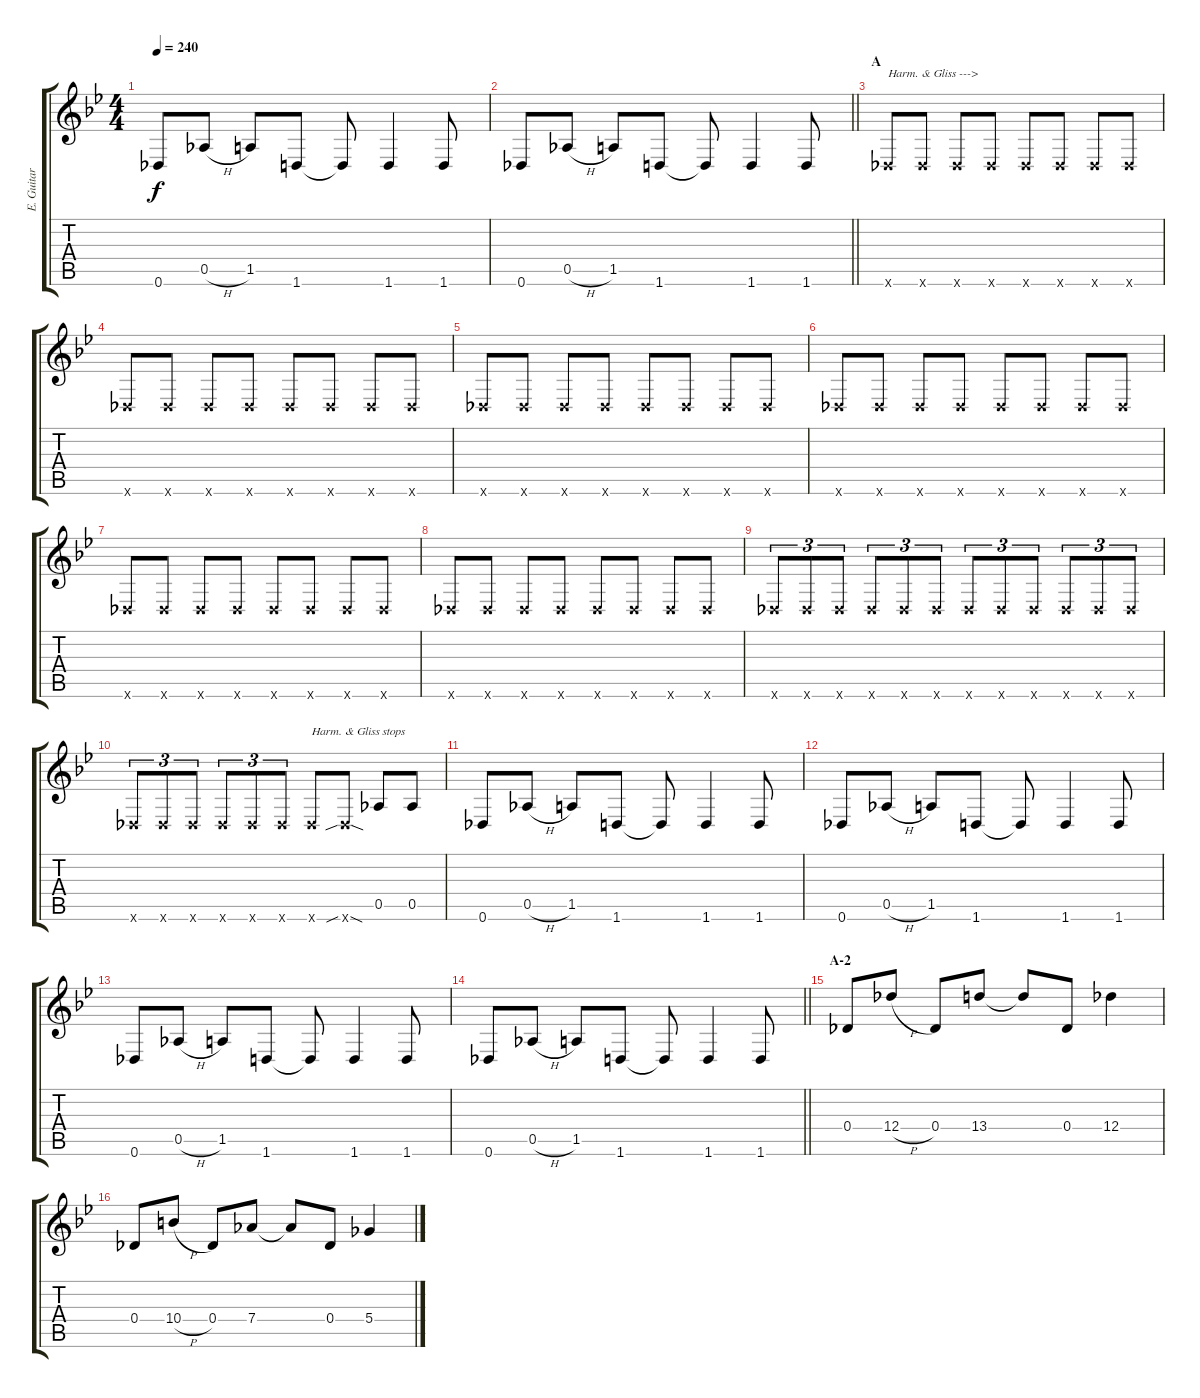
\track ("E. Guitar I" "E. Guitar ") {instrument distortionguitar}
\staff {score tabs}
\tuning (Eb4 Bb3 Gb3 Db3 Ab2 Db2) {hide}
\ts (4 4)
\tempo 240
\clef g2
\ks bb
0.6.8{dy f} 0.5{h}.8 1.5.8 1.6.8 1.6{t}.8 1.6.4 1.6.8 |
\barLineRight lightlight
0.6.8 0.5{h}.8 1.5.8 1.6.8 1.6{t}.8 1.6.4 1.6.8 |
\section ("" "A")
0.6{x}.8{txt "Harm. & Gliss --->"} 0.6{x}.8 0.6{x}.8 0.6{x}.8 0.6{x}.8 0.6{x}.8 0.6{x}.8 0.6{x}.8 |
0.6{x}.8 0.6{x}.8 0.6{x}.8 0.6{x}.8 0.6{x}.8 0.6{x}.8 0.6{x}.8 0.6{x}.8 |
0.6{x}.8 0.6{x}.8 0.6{x}.8 0.6{x}.8 0.6{x}.8 0.6{x}.8 0.6{x}.8 0.6{x}.8 |
0.6{x}.8 0.6{x}.8 0.6{x}.8 0.6{x}.8 0.6{x}.8 0.6{x}.8 0.6{x}.8 0.6{x}.8 |
0.6{x}.8 0.6{x}.8 0.6{x}.8 0.6{x}.8 0.6{x}.8 0.6{x}.8 0.6{x}.8 0.6{x}.8 |
0.6{x}.8 0.6{x}.8 0.6{x}.8 0.6{x}.8 0.6{x}.8 0.6{x}.8 0.6{x}.8 0.6{x}.8 |
0.6{x}.8{tu (3 2)} 0.6{x}.8{tu (3 2)} 0.6{x}.8{tu (3 2)} 0.6{x}.8{tu (3 2)} 0.6{x}.8{tu (3 2)} 0.6{x}.8{tu (3 2)} 0.6{x}.8{tu (3 2)} 0.6{x}.8{tu (3 2)} 0.6{x}.8{tu (3 2)} 0.6{x}.8{tu (3 2)} 0.6{x}.8{tu (3 2)} 0.6{x}.8{tu (3 2)} |
0.6{x}.8{tu (3 2)} 0.6{x}.8{tu (3 2)} 0.6{x}.8{tu (3 2)} 0.6{x}.8{tu (3 2)} 0.6{x}.8{tu (3 2)} 0.6{x}.8{tu (3 2)} 0.6{x}.8{txt "Harm. & Gliss stops"} 0.6{sib sod x}.8 0.5.8 0.5.8 |
0.6.8 0.5{h}.8 1.5.8 1.6.8 1.6{t}.8 1.6.4 1.6.8 |
0.6.8 0.5{h}.8 1.5.8 1.6.8 1.6{t}.8 1.6.4 1.6.8 |
0.6.8 0.5{h}.8 1.5.8 1.6.8 1.6{t}.8 1.6.4 1.6.8 |
\barLineRight lightlight
0.6.8 0.5{h}.8 1.5.8 1.6.8 1.6{t}.8 1.6.4 1.6.8 |
\section ("" "A-2")
0.4.8 12.4{h}.8 0.4.8 13.4.8 13.4{t}.8 0.4.8 12.4.4 |
0.4.8 10.4{h}.8 0.4.8 7.4.8 7.4{t}.8 0.4.8 5.4.4
